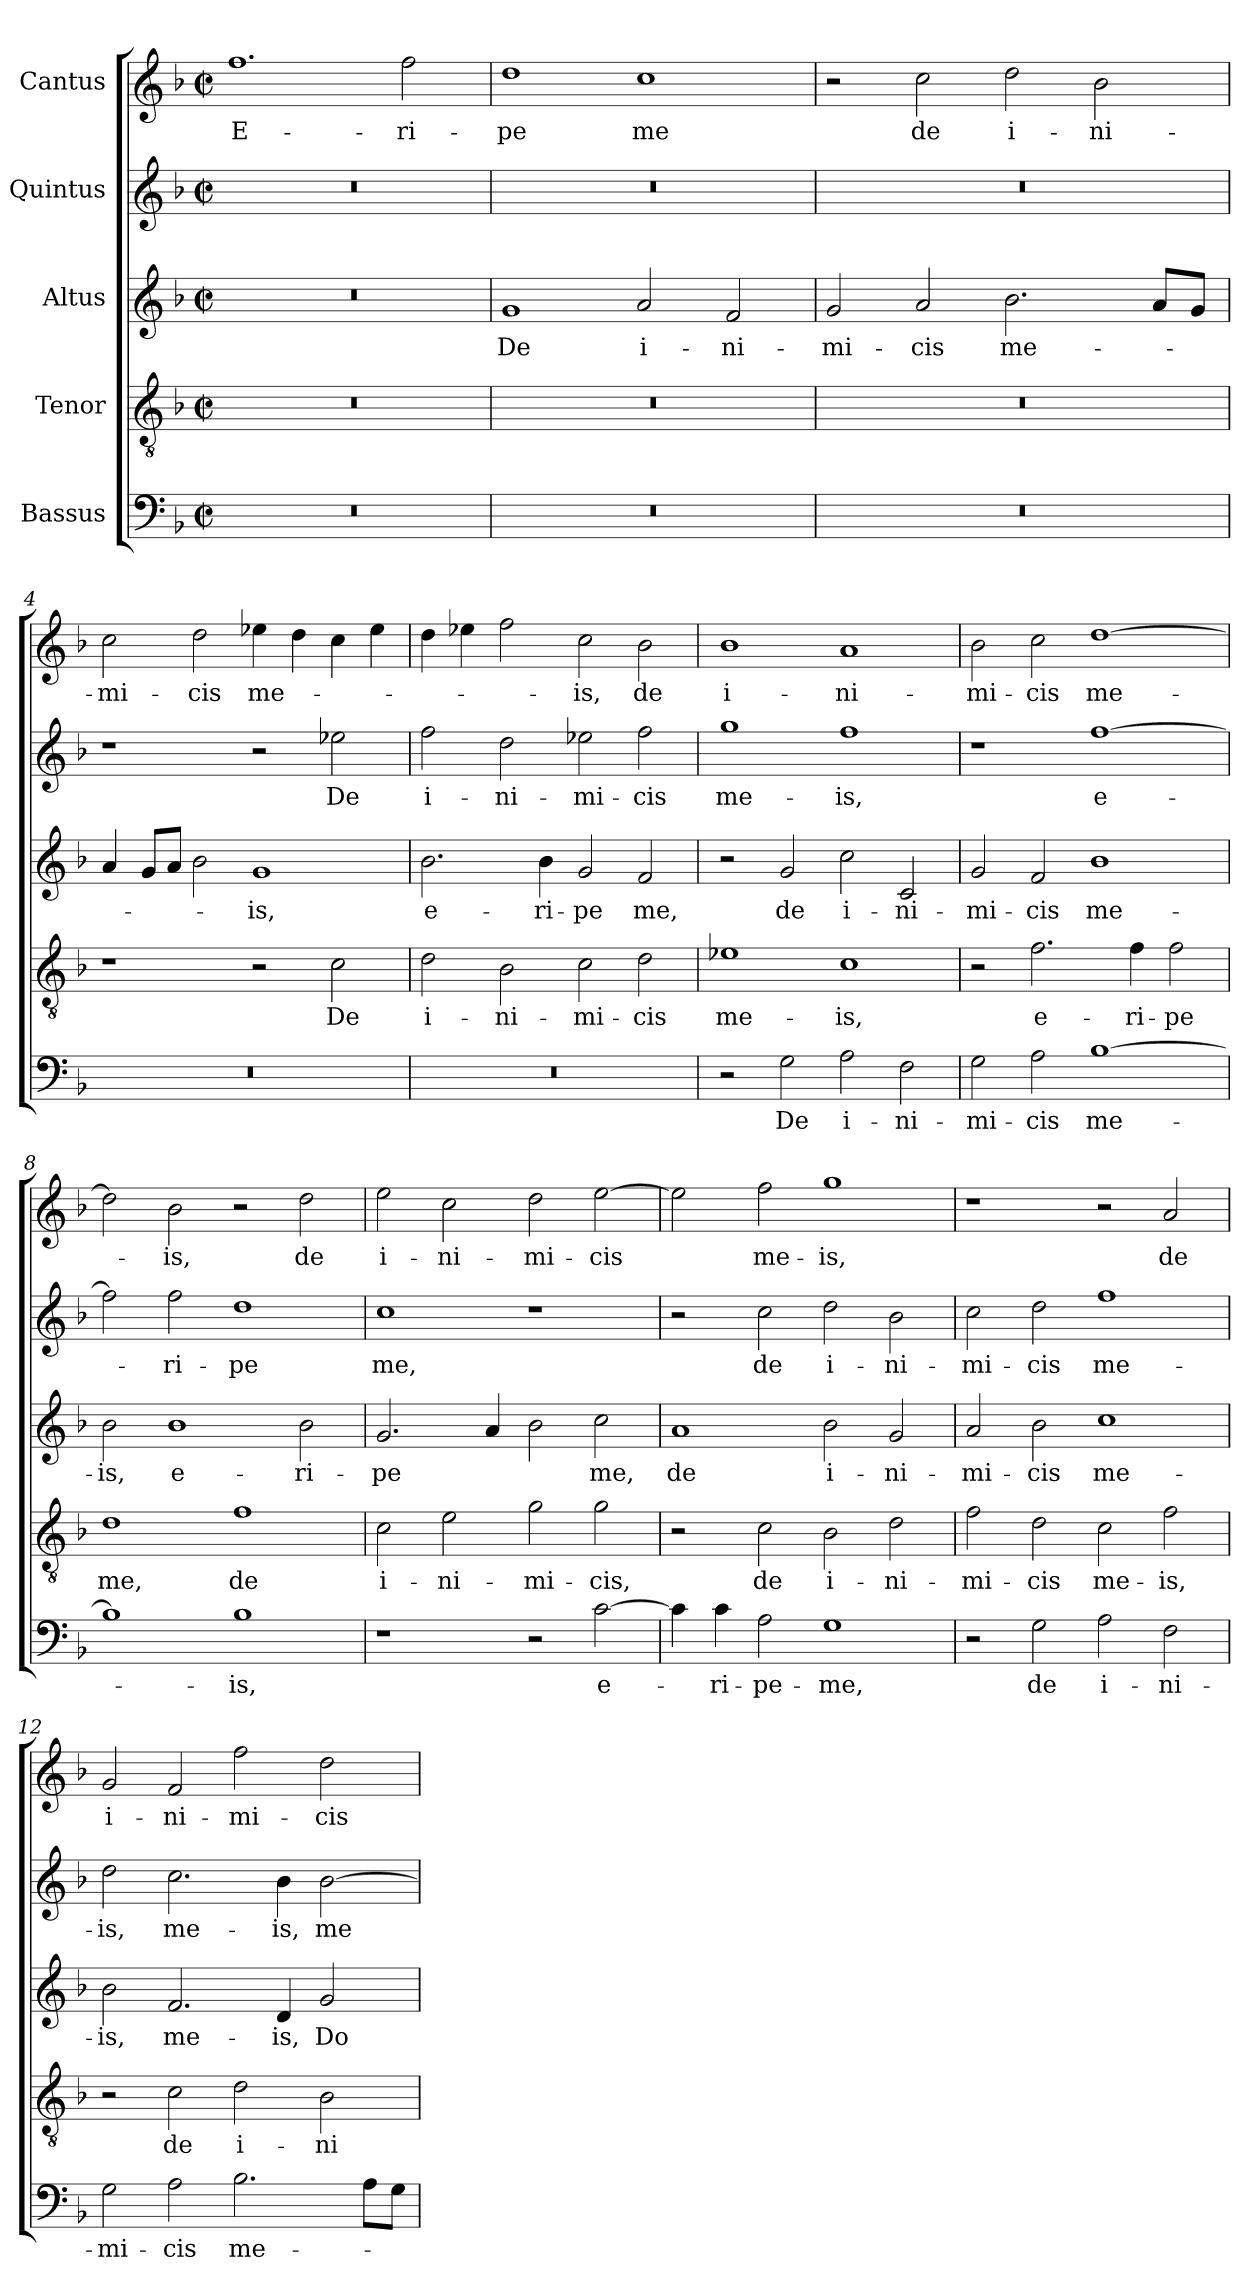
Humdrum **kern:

**kern	**text	**kern	**text	**kern	**text	**kern	**text	**kern	**text
*part5	*part5	*part4	*part4	*part3	*part3	*part2	*part2	*part1	*part1
*staff5	*staff5	*staff4	*staff4	*staff3	*staff3	*staff2	*staff2	*staff1	*staff1
*I"Bassus	*	*I"Tenor	*	*I"Altus	*	*I"Quintus	*	*I"Cantus	*
*clefF4	*	*clefGv2	*	*clefG2	*	*clefG2	*	*clefG2	*
*k[b-]	*	*k[b-]	*	*k[b-]	*	*k[b-]	*	*k[b-]	*
*M4/2	*	*M4/2	*	*M4/2	*	*M4/2	*	*M4/2	*
*met(c|)	*	*met(c|)	*	*met(c|)	*	*met(c|)	*	*met(c|)	*
*MM160	*	*MM160	*	*MM160	*	*MM160	*	*MM160	*
=1	=1	=1	=1	=1	=1	=1	=1	=1	=1
!	!	!	!	!	!	!	!	!	!LO:LY:b
0r	.	0r	.	0r	.	0r	.	1.ff	E-
!	!	!	!	!	!	!	!	!	!LO:LY:b
.	.	.	.	.	.	.	.	2ff\	-ri-
=2	=2	=2	=2	=2	=2	=2	=2	=2	=2
!	!	!	!	!	!LO:LY:b	!	!	!	!LO:LY:b
0r	.	0r	.	1g	De	0r	.	1dd	-pe
!	!	!	!	!	!LO:LY:b	!	!	!	!LO:LY:b
.	.	.	.	2a/	i-	.	.	1cc	me
!	!	!	!	!	!LO:LY:b	!	!	!	!
.	.	.	.	2f/	-ni-	.	.	.	.
=3	=3	=3	=3	=3	=3	=3	=3	=3	=3
!	!	!	!	!	!LO:LY:b	!	!	!	!
0r	.	0r	.	2g/	-mi-	0r	.	2r	.
!	!	!	!	!	!LO:LY:b	!	!	!	!LO:LY:b
.	.	.	.	2a/	-cis	.	.	2cc\	de
!	!	!	!	!	!LO:LY:b	!	!	!	!LO:LY:b
.	.	.	.	2.b-\	me-	.	.	2dd\	i-
!	!	!	!	!	!	!	!	!	!LO:LY:b
.	.	.	.	.	.	.	.	2b-\	-ni-
.	.	.	.	8a/L	.	.	.	.	.
.	.	.	.	8g/J	.	.	.	.	.
=4	=4	=4	=4	=4	=4	=4	=4	=4	=4
!	!	!	!	!	!	!	!	!	!LO:LY:b
0r	.	1r	.	4a/	.	1r	.	2cc\	-mi-
.	.	.	.	8g/L	.	.	.	.	.
.	.	.	.	8a/J	.	.	.	.	.
!	!	!	!	!	!	!	!	!	!LO:LY:b
.	.	.	.	2b-\	.	.	.	2dd\	-cis
!	!	!	!	!	!LO:LY:b	!	!	!	!LO:LY:b
.	.	2r	.	1g	-is,	2r	.	4ee-X\	me-
.	.	.	.	.	.	.	.	4dd\	.
!	!	!	!LO:LY:b	!	!	!	!LO:LY:b	!	!
.	.	2c\	De	.	.	2ee-X\	De	4cc\	.
.	.	.	.	.	.	.	.	4ee-\	.
=5	=5	=5	=5	=5	=5	=5	=5	=5	=5
!	!	!	!LO:LY:b	!	!LO:LY:b	!	!LO:LY:b	!	!
0r	.	2d\	i-	2.b-\	e-	2ff\	i-	4dd\	.
.	.	.	.	.	.	.	.	4ee-X\	.
!	!	!	!LO:LY:b	!	!	!	!LO:LY:b	!	!
.	.	2B-\	-ni-	.	.	2dd\	-ni-	2ff\	.
!	!	!	!	!	!LO:LY:b	!	!	!	!
.	.	.	.	4b-\	-ri-	.	.	.	.
!	!	!	!LO:LY:b	!	!LO:LY:b	!	!LO:LY:b	!	!LO:LY:b
.	.	2c\	-mi-	2g/	-pe	2ee-X\	-mi-	2cc\	-is,
!	!	!	!LO:LY:b	!	!LO:LY:b	!	!LO:LY:b	!	!LO:LY:b
.	.	2d\	-cis	2f/	me,	2ff\	-cis	2b-\	de
!!LO:LB:g=z
=6	=6	=6	=6	=6	=6	=6	=6	=6	=6
!	!	!	!LO:LY:b	!	!	!	!LO:LY:b	!	!LO:LY:b
2r	.	1e-X	me-	2r	.	1gg	me-	1b-	i-
!	!LO:LY:b	!	!	!	!LO:LY:b	!	!	!	!
2G\	De	.	.	2g/	de	.	.	.	.
!	!LO:LY:b	!	!LO:LY:b	!	!LO:LY:b	!	!LO:LY:b	!	!LO:LY:b
2A\	i-	1c	-is,	2cc\	i-	1ff	-is,	1a	-ni-
!	!LO:LY:b	!	!	!	!LO:LY:b	!	!	!	!
2F\	-ni-	.	.	2c/	-ni-	.	.	.	.
=7	=7	=7	=7	=7	=7	=7	=7	=7	=7
!	!LO:LY:b	!	!	!	!LO:LY:b	!	!	!	!LO:LY:b
2G\	mi-	2r	.	2g/	-mi-	1r	.	2b-\	mi-
!	!LO:LY:b	!	!LO:LY:b	!	!LO:LY:b	!	!	!	!LO:LY:b
2A\	-cis	2.f\	e-	2f/	-cis	.	.	2cc\	-cis
!	!LO:LY:b	!	!	!	!LO:LY:b	!	!LO:LY:b	!	!LO:LY:b
[1B-	me-	.	.	1b-	me-	[1ff	e-	[1dd	me-
!	!	!	!LO:LY:b	!	!	!	!	!	!
.	.	4f\	-ri-	.	.	.	.	.	.
!	!	!	!LO:LY:b	!	!	!	!	!	!
.	.	2f\	-pe	.	.	.	.	.	.
=8	=8	=8	=8	=8	=8	=8	=8	=8	=8
!	!	!	!LO:LY:b	!	!LO:LY:b	!	!	!	!
1B-]	.	1d	me,	2b-\	-is,	2ff\]	.	2dd\]	.
!	!	!	!	!	!LO:LY:b	!	!LO:LY:b	!	!LO:LY:b
.	.	.	.	1b-	e-	2ff\	-ri-	2b-\	-is,
!	!LO:LY:b	!	!LO:LY:b	!	!	!	!LO:LY:b	!	!
1B-	-is,	1f	de	.	.	1dd	-pe	2r	.
!	!	!	!	!	!LO:LY:b	!	!	!	!LO:LY:b
.	.	.	.	2b-\	-ri-	.	.	2dd\	de
=9	=9	=9	=9	=9	=9	=9	=9	=9	=9
!	!	!	!LO:LY:b	!	!LO:LY:b	!	!LO:LY:b	!	!LO:LY:b
1r	.	2c\	i-	2.g/	-pe	1cc	me,	2ee\	i-
!	!	!	!LO:LY:b	!	!	!	!	!	!LO:LY:b
.	.	2e\	-ni-	.	.	.	.	2cc\	-ni-
.	.	.	.	4a/	.	.	.	.	.
!	!	!	!LO:LY:b	!	!	!	!	!	!LO:LY:b
2r	.	2g\	-mi-	2b-\	.	1r	.	2dd\	-mi-
!	!LO:LY:b	!	!LO:LY:b	!	!LO:LY:b	!	!	!	!LO:LY:b
[2c\	e-	2g\	-cis,	2cc\	me,	.	.	[2ee\	-cis
=10	=10	=10	=10	=10	=10	=10	=10	=10	=10
!	!	!	!	!	!LO:LY:b	!	!	!	!
4c\]	.	2r	.	1a	de	2r	.	2ee\]	.
!	!LO:LY:b	!	!	!	!	!	!	!	!
4c\	-ri-	.	.	.	.	.	.	.	.
!	!LO:LY:b	!	!LO:LY:b	!	!	!	!LO:LY:b	!	!LO:LY:b
2A\	-pe-	2c\	de	.	.	2cc\	de	2ff\	me-
!	!LO:LY:b	!	!LO:LY:b	!	!LO:LY:b	!	!LO:LY:b	!	!LO:LY:b
1G	-me,	2B-\	i-	2b-\	i-	2dd\	i-	1gg	-is,
!	!	!	!LO:LY:b	!	!LO:LY:b	!	!LO:LY:b	!	!
.	.	2d\	-ni-	2g/	-ni-	2b-\	-ni-	.	.
!!LO:PB:g=z
=11	=11	=11	=11	=11	=11	=11	=11	=11	=11
!	!	!	!LO:LY:b	!	!LO:LY:b	!	!LO:LY:b	!	!
2r	.	2f\	-mi-	2a/	-mi-	2cc\	-mi-	1r	.
!	!LO:LY:b	!	!LO:LY:b	!	!LO:LY:b	!	!LO:LY:b	!	!
2G\	de	2d\	-cis	2b-\	-cis	2dd\	-cis	.	.
!	!LO:LY:b	!	!LO:LY:b	!	!LO:LY:b	!	!LO:LY:b	!	!
2A\	i-	2c\	me-	1cc	me-	1ff	me-	2r	.
!	!LO:LY:b	!	!LO:LY:b	!	!	!	!	!	!LO:LY:b
2F\	-ni-	2f\	-is,	.	.	.	.	2a/	de
=12	=12	=12	=12	=12	=12	=12	=12	=12	=12
!	!LO:LY:b	!	!	!	!LO:LY:b	!	!LO:LY:b	!	!LO:LY:b
2G\	-mi-	2r	.	2b-\	-is,	2dd\	-is,	2g/	i-
!	!LO:LY:b	!	!LO:LY:b	!	!LO:LY:b	!	!LO:LY:b	!	!LO:LY:b
2A\	-cis	2c\	de	2.f/	me-	2.cc\	me-	2f/	-ni-
!	!LO:LY:b	!	!LO:LY:b	!	!	!	!	!	!LO:LY:b
2.B-\	me-	2d\	i-	.	.	.	.	2ff\	-mi-
!	!	!	!	!	!LO:LY:b	!	!LO:LY:b	!	!
.	.	.	.	4d/	-is,	4b-\	-is,	.	.
!	!	!	!LO:LY:b	!	!LO:LY:b	!	!LO:LY:b	!	!LO:LY:b
.	.	2B-\	-ni-	2g/	Do-	[2b-\	me-	2dd\	-cis
8A\L	.	.	.	.	.	.	.	.	.
8G\J	.	.	.	.	.	.	.	.	.
=	=	=	=	=	=	=	=	=	=
*-	*-	*-	*-	*-	*-	*-	*-	*-	*-
